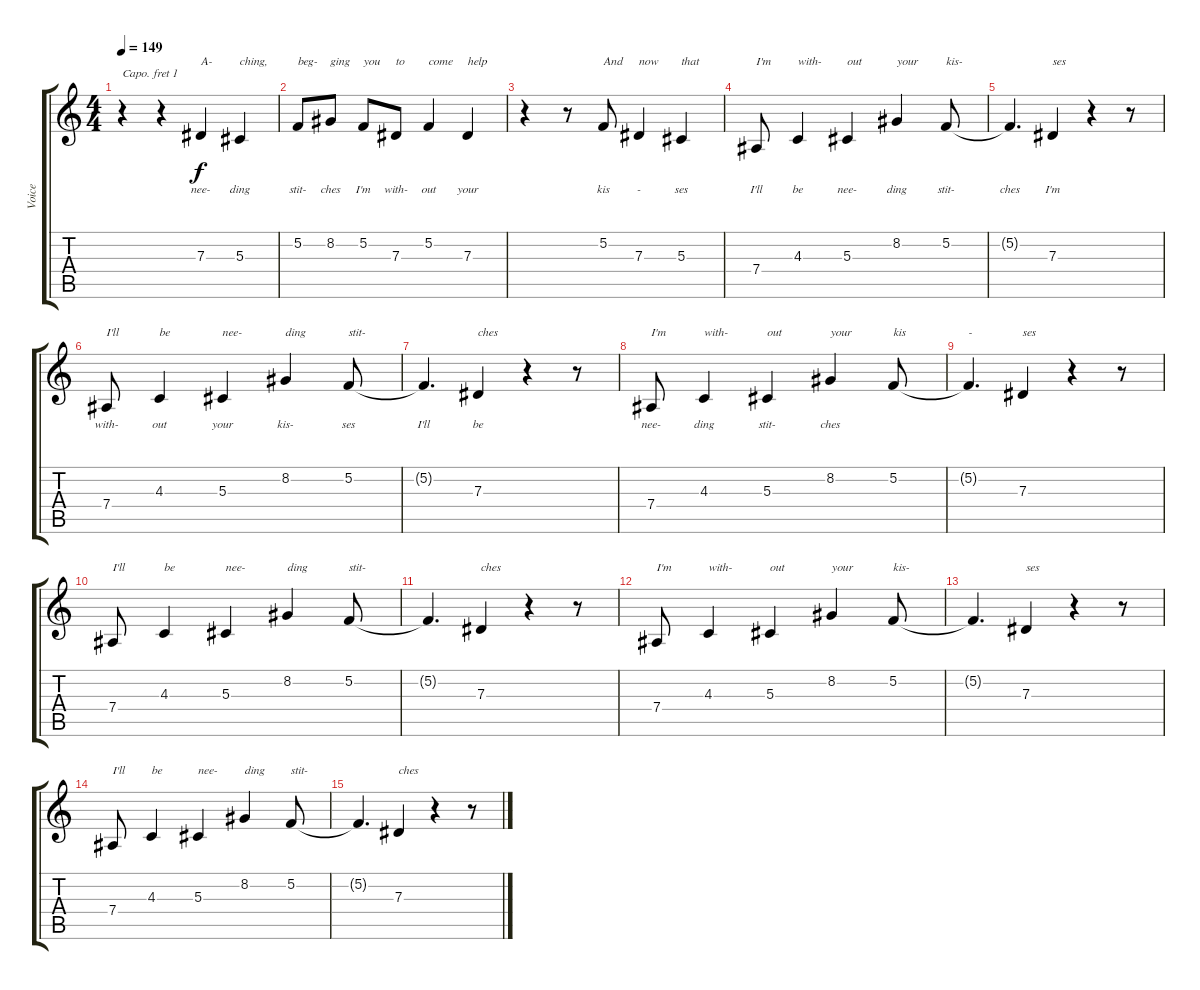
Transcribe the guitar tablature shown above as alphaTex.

\track ("Voice" "Voice") {instrument voiceoohs}
\staff {score tabs}
\capo 1
\tuning (E4 B3 G3 D3 A2 E2) {hide}
\ts (4 4)
\tempo 149
\clef g2
\ks c
r.4{dy f} r.4 7.3.4{txt "A-" lyrics (0 "nee-") lyrics (1 "") lyrics (2 "") lyrics (3 "") lyrics (4 "")} 5.3.4{txt "ching," lyrics (0 "ding") lyrics (1 "") lyrics (2 "") lyrics (3 "") lyrics (4 "")} |
5.2.8{txt "beg-" lyrics (0 "stit-") lyrics (1 "") lyrics (2 "") lyrics (3 "") lyrics (4 "")} 8.2.8{txt "ging" lyrics (0 "ches") lyrics (1 "") lyrics (2 "") lyrics (3 "") lyrics (4 "")} 5.2.8{txt "you" lyrics (0 "I'm") lyrics (1 "") lyrics (2 "") lyrics (3 "") lyrics (4 "")} 7.3.8{txt "to" lyrics (0 "with-") lyrics (1 "") lyrics (2 "") lyrics (3 "") lyrics (4 "")} 5.2.4{txt "come" lyrics (0 "out") lyrics (1 "") lyrics (2 "") lyrics (3 "") lyrics (4 "")} 7.3.4{txt "help" lyrics (0 "your") lyrics (1 "") lyrics (2 "") lyrics (3 "") lyrics (4 "")} |
r.4 r.8 5.2.8{txt "And" lyrics (0 "kis") lyrics (1 "") lyrics (2 "") lyrics (3 "") lyrics (4 "")} 7.3.4{txt "now" lyrics (0 "-") lyrics (1 "") lyrics (2 "") lyrics (3 "") lyrics (4 "")} 5.3.4{txt "that" lyrics (0 "ses") lyrics (1 "") lyrics (2 "") lyrics (3 "") lyrics (4 "")} |
7.4.8{txt "I'm" lyrics (0 "I'll") lyrics (1 "") lyrics (2 "") lyrics (3 "") lyrics (4 "")} 4.3.4{txt "with-" lyrics (0 "be") lyrics (1 "") lyrics (2 "") lyrics (3 "") lyrics (4 "")} 5.3.4{txt "out" lyrics (0 "nee-") lyrics (1 "") lyrics (2 "") lyrics (3 "") lyrics (4 "")} 8.2.4{txt "your" lyrics (0 "ding") lyrics (1 "") lyrics (2 "") lyrics (3 "") lyrics (4 "")} 5.2.8{txt "kis-" lyrics (0 "stit-") lyrics (1 "") lyrics (2 "") lyrics (3 "") lyrics (4 "")} |
5.2{t}.4{d lyrics (0 "ches") lyrics (1 "") lyrics (2 "") lyrics (3 "") lyrics (4 "")} 7.3.4{txt "ses" lyrics (0 "I'm") lyrics (1 "") lyrics (2 "") lyrics (3 "") lyrics (4 "")} r.4 r.8 |
7.4.8{txt "I'll" lyrics (0 "with-") lyrics (1 "") lyrics (2 "") lyrics (3 "") lyrics (4 "")} 4.3.4{txt "be" lyrics (0 "out") lyrics (1 "") lyrics (2 "") lyrics (3 "") lyrics (4 "")} 5.3.4{txt "nee-" lyrics (0 "your") lyrics (1 "") lyrics (2 "") lyrics (3 "") lyrics (4 "")} 8.2.4{txt "ding" lyrics (0 "kis-") lyrics (1 "") lyrics (2 "") lyrics (3 "") lyrics (4 "")} 5.2.8{txt "stit-" lyrics (0 "ses") lyrics (1 "") lyrics (2 "") lyrics (3 "") lyrics (4 "")} |
5.2{t}.4{d lyrics (0 "I'll") lyrics (1 "") lyrics (2 "") lyrics (3 "") lyrics (4 "")} 7.3.4{txt "ches" lyrics (0 "be") lyrics (1 "") lyrics (2 "") lyrics (3 "") lyrics (4 "")} r.4 r.8 |
7.4.8{txt "I'm" lyrics (0 "nee-") lyrics (1 "") lyrics (2 "") lyrics (3 "") lyrics (4 "")} 4.3.4{txt "with-" lyrics (0 "ding") lyrics (1 "") lyrics (2 "") lyrics (3 "") lyrics (4 "")} 5.3.4{txt "out" lyrics (0 "stit-") lyrics (1 "") lyrics (2 "") lyrics (3 "") lyrics (4 "")} 8.2.4{txt "your" lyrics (0 "ches") lyrics (1 "") lyrics (2 "") lyrics (3 "") lyrics (4 "")} 5.2.8{txt "kis"} |
5.2{t}.4{d txt "-"} 7.3.4{txt "ses"} r.4 r.8 |
7.4.8{txt "I'll"} 4.3.4{txt "be"} 5.3.4{txt "nee-"} 8.2.4{txt "ding"} 5.2.8{txt "stit-"} |
5.2{t}.4{d} 7.3.4{txt "ches"} r.4 r.8 |
7.4.8{txt "I'm"} 4.3.4{txt "with-"} 5.3.4{txt "out"} 8.2.4{txt "your"} 5.2.8{txt "kis-"} |
5.2{t}.4{d} 7.3.4{txt "ses"} r.4 r.8 |
7.4.8{txt "I'll"} 4.3.4{txt "be"} 5.3.4{txt "nee-"} 8.2.4{txt "ding"} 5.2.8{txt "stit-"} |
5.2{t}.4{d} 7.3.4{txt "ches"} r.4 r.8
